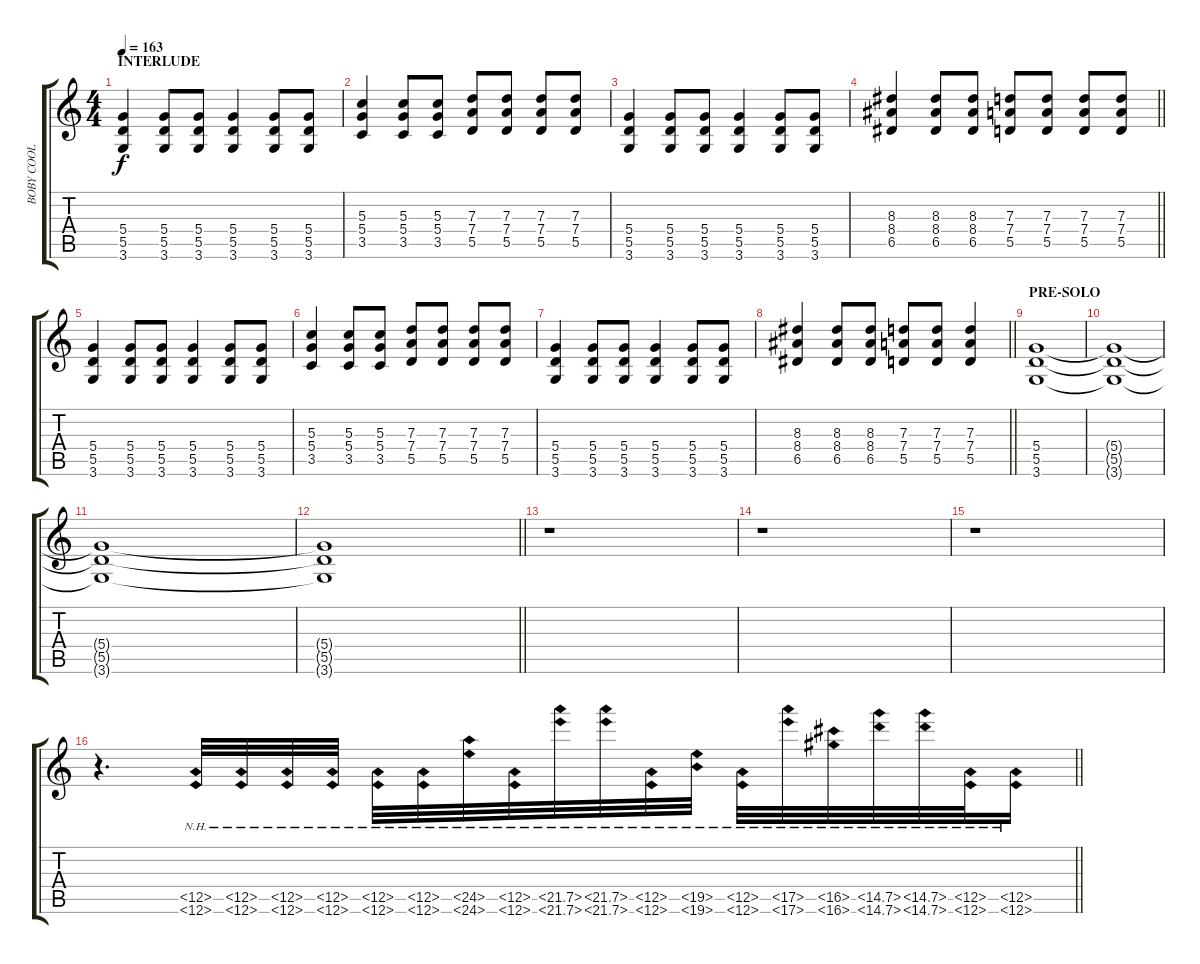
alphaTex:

\track ("BOBY COOL (2nd-distortion)" "BOBY COOL ") {instrument distortionguitar}
\staff {score tabs}
\tuning (E4 B3 G3 D3 A2 E2) {hide}
\ts (4 4)
\section ("" "INTERLUDE")
\tempo 163
\clef g2
\ks c
(5.4 5.5 3.6).4{dy f} (5.4 5.5 3.6).8 (5.4 5.5 3.6).8 (5.4 5.5 3.6).4 (5.4 5.5 3.6).8 (5.4 5.5 3.6).8 |
(5.3 5.4 3.5).4 (5.3 5.4 3.5).8 (5.3 5.4 3.5).8 (7.3 7.4 5.5).8 (7.3 7.4 5.5).8 (7.3 7.4 5.5).8 (7.3 7.4 5.5).8 |
(5.4 5.5 3.6).4 (5.4 5.5 3.6).8 (5.4 5.5 3.6).8 (5.4 5.5 3.6).4 (5.4 5.5 3.6).8 (5.4 5.5 3.6).8 |
\barLineRight lightlight
(8.3 8.4 6.5).4 (8.3 8.4 6.5).8 (8.3 8.4 6.5).8 (7.3 7.4 5.5).8 (7.3 7.4 5.5).8 (7.3 7.4 5.5).8 (7.3 7.4 5.5).8 |
(5.4 5.5 3.6).4 (5.4 5.5 3.6).8 (5.4 5.5 3.6).8 (5.4 5.5 3.6).4 (5.4 5.5 3.6).8 (5.4 5.5 3.6).8 |
(5.3 5.4 3.5).4 (5.3 5.4 3.5).8 (5.3 5.4 3.5).8 (7.3 7.4 5.5).8 (7.3 7.4 5.5).8 (7.3 7.4 5.5).8 (7.3 7.4 5.5).8 |
(5.4 5.5 3.6).4 (5.4 5.5 3.6).8 (5.4 5.5 3.6).8 (5.4 5.5 3.6).4 (5.4 5.5 3.6).8 (5.4 5.5 3.6).8 |
\barLineRight lightlight
(8.3 8.4 6.5).4 (8.3 8.4 6.5).8 (8.3 8.4 6.5).8 (7.3 7.4 5.5).8 (7.3 7.4 5.5).8 (7.3 7.4 5.5).4 |
\section ("" "PRE-SOLO")
(5.4 5.5 3.6).1 |
(5.4{t} 5.5{t} 3.6{t}).1 |
(5.4{t} 5.5{t} 3.6{t}).1 |
\barLineRight lightlight
(5.4{t} 5.5{t} 3.6{t}).1 |
r.1 |
r.1 |
r.1 |
\barLineRight lightlight
r.4{d} (27.5{nh} 27.6{nh}).32 (27.5{nh} 27.6{nh}).32 (26.5{nh} 26.6{nh}).32 (26.5{nh} 26.6{nh}).32 (25.5{nh} 25.6{nh}).32 (25.5{nh} 25.6{nh}).32 (24.5{nh} 24.6{nh}).32 (23.5{nh} 23.6{nh}).32 (22.5{nh} 22.6{nh}).32 (21.5{nh} 21.6{nh}).32 (20.5{nh} 20.6{nh}).32 (19.5{nh} 19.6{nh}).32 (18.5{nh} 18.6{nh}).32 (17.5{nh} 17.6{nh}).32 (16.5{nh} 16.6{nh}).32 (15.5{nh} 15.6{nh}).32 (14.5{nh} 14.6{nh}).32 (13.5{nh} 13.6{nh}).32 (12.5{nh} 12.6{nh}).16
